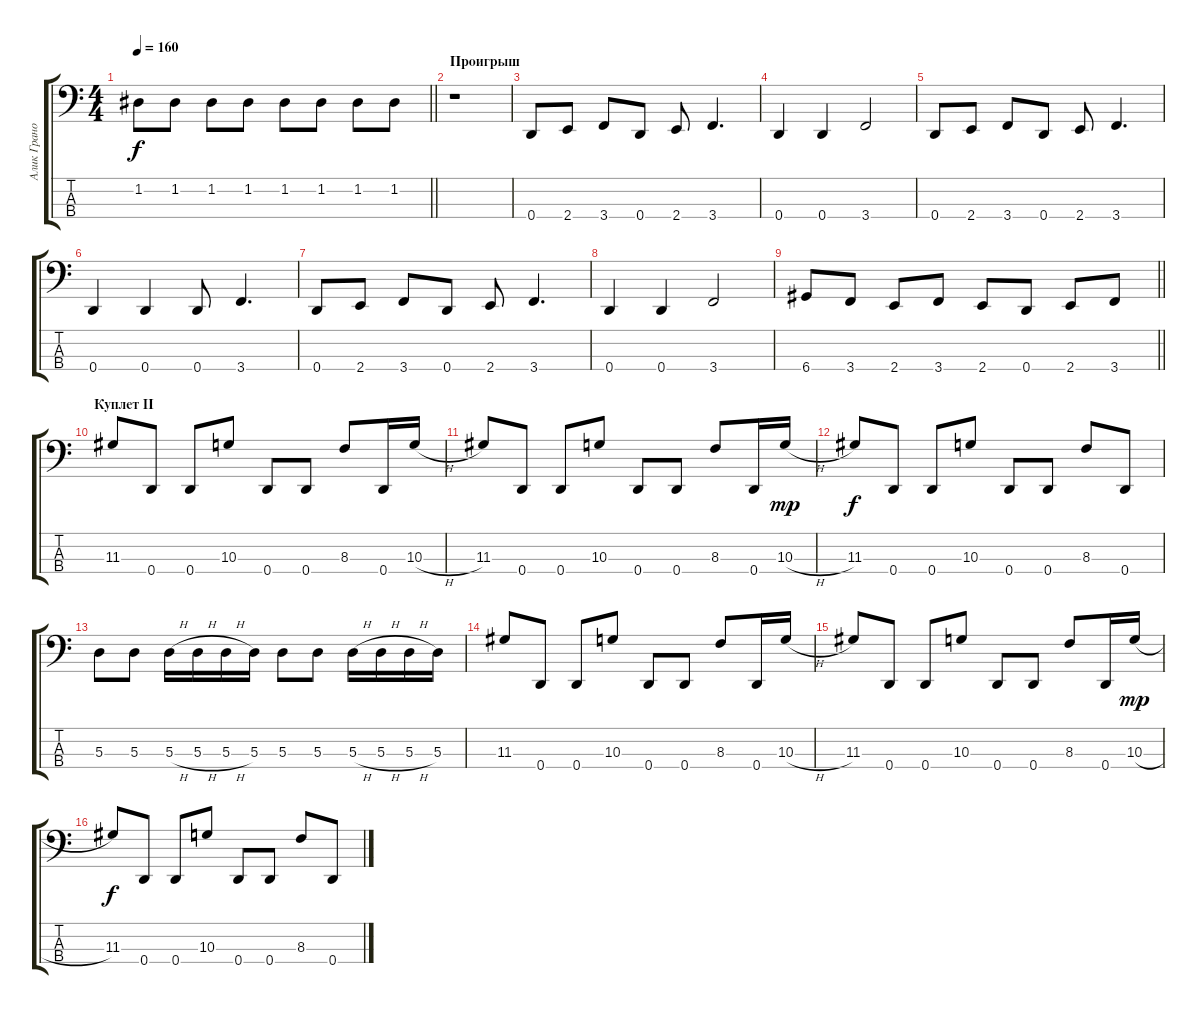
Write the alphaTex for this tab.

\track ("Алик Грановский" "Алик Грано") {instrument electricbassfinger}
\staff {score tabs}
\tuning (G2 D2 A1 D1) {hide}
\ts (4 4)
\tempo 160
\clef f4
\barLineRight lightlight
\ks c
1.2.8{dy f} 1.2.8 1.2.8 1.2.8 1.2.8 1.2.8 1.2.8 1.2.8 |
\section ("" "Проигрыш")
r.1 |
0.4.8 2.4.8 3.4.8 0.4.8 2.4.8 3.4.4{d} |
0.4.4 0.4.4 3.4.2 |
0.4.8 2.4.8 3.4.8 0.4.8 2.4.8 3.4.4{d} |
0.4.4 0.4.4 0.4.8 3.4.4{d} |
0.4.8 2.4.8 3.4.8 0.4.8 2.4.8 3.4.4{d} |
0.4.4 0.4.4 3.4.2 |
\barLineRight lightlight
6.4.8 3.4.8 2.4.8 3.4.8 2.4.8 0.4.8 2.4.8 3.4.8 |
\section ("" "Куплет II")
11.3.8 0.4.8 0.4.8 10.3.8 0.4.8 0.4.8 8.3.8 0.4.16 10.3{h}.16 |
11.3.8 0.4.8 0.4.8 10.3.8 0.4.8 0.4.8 8.3.8 0.4.16 10.3{h}.16{dy mp} |
11.3.8{dy f} 0.4.8 0.4.8 10.3.8 0.4.8 0.4.8 8.3.8 0.4.8 |
5.3.8 5.3.8 5.3{h}.16 5.3{h}.16 5.3{h}.16 5.3.16 5.3.8 5.3.8 5.3{h}.16 5.3{h}.16 5.3{h}.16 5.3.16 |
11.3.8 0.4.8 0.4.8 10.3.8 0.4.8 0.4.8 8.3.8 0.4.16 10.3{h}.16 |
11.3.8 0.4.8 0.4.8 10.3.8 0.4.8 0.4.8 8.3.8 0.4.16 10.3{h}.16{dy mp} |
11.3.8{dy f} 0.4.8 0.4.8 10.3.8 0.4.8 0.4.8 8.3.8 0.4.8
